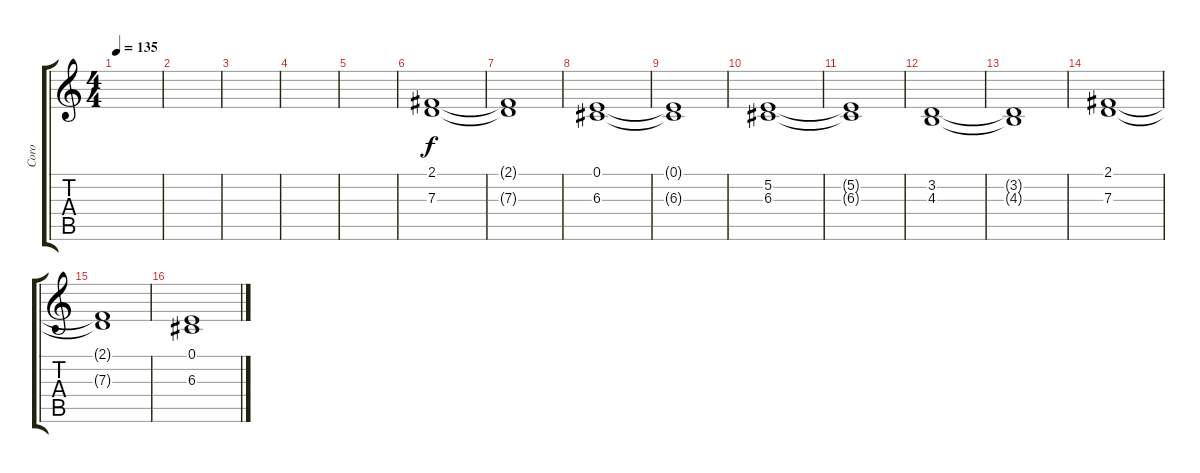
\track ("Coro" "Coro") {instrument flute}
\staff {score tabs}
\tuning (E4 B3 G3 D3 A2 E2) {hide}
\ts (4 4)
\tempo 135
\clef g2
\ks c
|
|
|
|
|
(2.1 7.3).1 |
(2.1{t} 7.3{t}).1 |
(0.1 6.3).1 |
(0.1{t} 6.3{t}).1 |
(5.2 6.3).1 |
(5.2{t} 6.3{t}).1 |
(3.2 4.3).1 |
(3.2{t} 4.3{t}).1 |
(2.1 7.3).1 |
(2.1{t} 7.3{t}).1 |
(0.1 6.3).1
